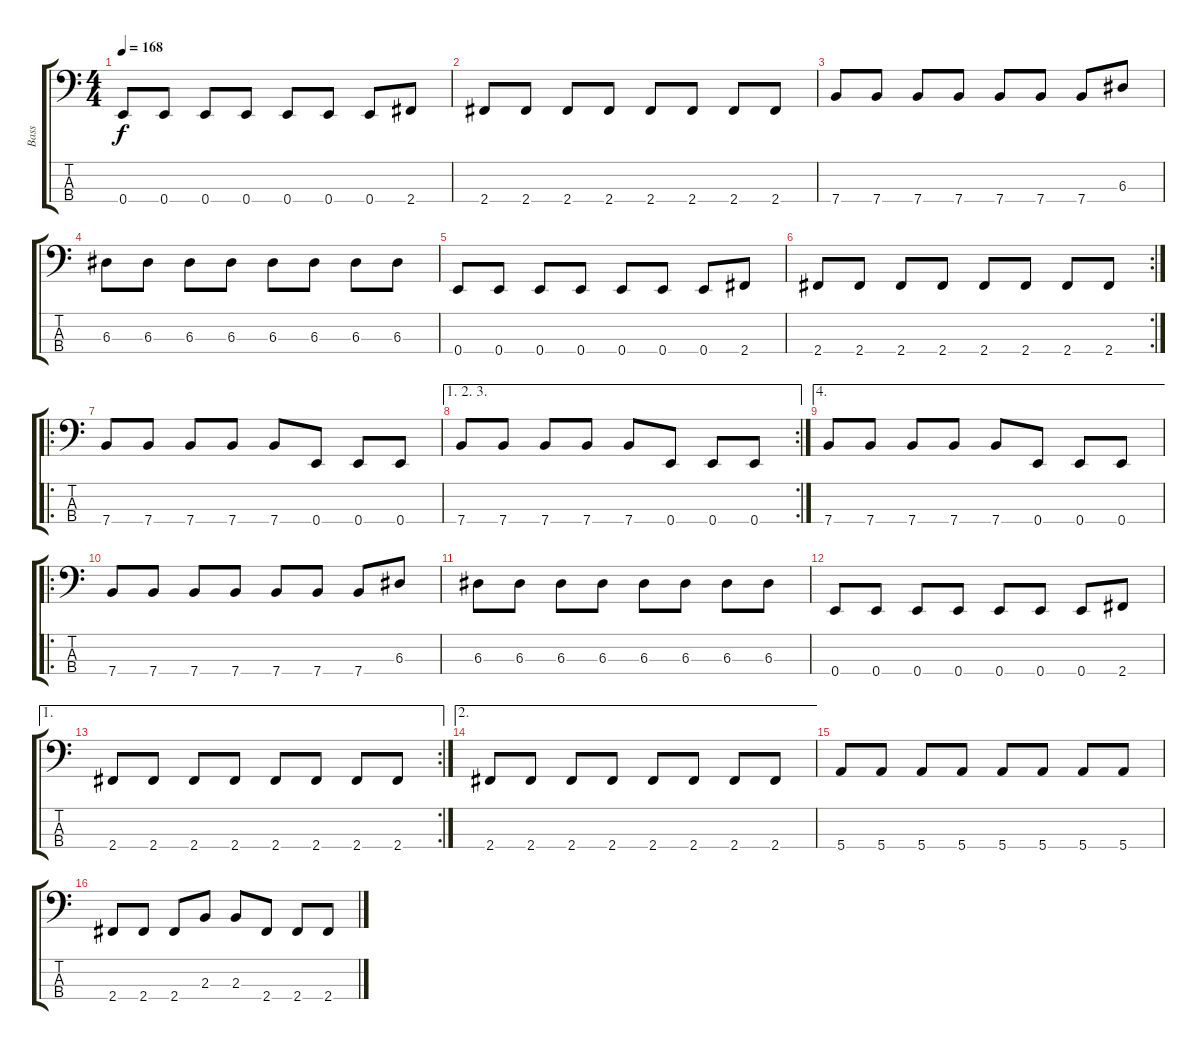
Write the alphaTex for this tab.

\track ("Bass" "Bass") {instrument electricbasspick}
\staff {score tabs}
\tuning (G2 D2 A1 E1) {hide}
\ts (4 4)
\tempo 168
\clef f4
\ks c
0.4.8{dy f} 0.4.8 0.4.8 0.4.8 0.4.8 0.4.8 0.4.8 2.4.8 |
2.4.8 2.4.8 2.4.8 2.4.8 2.4.8 2.4.8 2.4.8 2.4.8 |
7.4.8 7.4.8 7.4.8 7.4.8 7.4.8 7.4.8 7.4.8 6.3.8 |
6.3.8 6.3.8 6.3.8 6.3.8 6.3.8 6.3.8 6.3.8 6.3.8 |
0.4.8 0.4.8 0.4.8 0.4.8 0.4.8 0.4.8 0.4.8 2.4.8 |
\rc 2
2.4.8 2.4.8 2.4.8 2.4.8 2.4.8 2.4.8 2.4.8 2.4.8 |
\ro
7.4.8 7.4.8 7.4.8 7.4.8 7.4.8 0.4.8 0.4.8 0.4.8 |
\ae (1 2 3)
\rc 2
7.4.8 7.4.8 7.4.8 7.4.8 7.4.8 0.4.8 0.4.8 0.4.8 |
\ae 4
7.4.8 7.4.8 7.4.8 7.4.8 7.4.8 0.4.8 0.4.8 0.4.8 |
\ro
7.4.8 7.4.8 7.4.8 7.4.8 7.4.8 7.4.8 7.4.8 6.3.8 |
6.3.8 6.3.8 6.3.8 6.3.8 6.3.8 6.3.8 6.3.8 6.3.8 |
0.4.8 0.4.8 0.4.8 0.4.8 0.4.8 0.4.8 0.4.8 2.4.8 |
\ae 1
\rc 2
2.4.8 2.4.8 2.4.8 2.4.8 2.4.8 2.4.8 2.4.8 2.4.8 |
\ae 2
2.4.8 2.4.8 2.4.8 2.4.8 2.4.8 2.4.8 2.4.8 2.4.8 |
5.4.8 5.4.8 5.4.8 5.4.8 5.4.8 5.4.8 5.4.8 5.4.8 |
2.4.8 2.4.8 2.4.8 2.3.8 2.3.8 2.4.8 2.4.8 2.4.8
